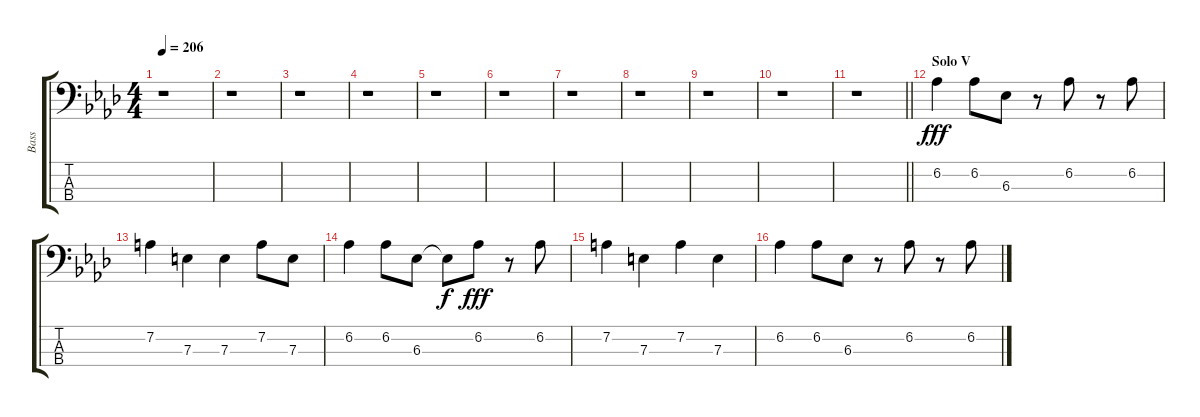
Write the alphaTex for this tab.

\track ("Bass" "Bass") {instrument synthbass2}
\staff {score tabs}
\tuning (G2 D2 A1 E1) {hide}
\ts (4 4)
\tempo 206
\clef f4
\ks ab
r.1{dy fff} |
r.1 |
r.1 |
r.1 |
r.1 |
r.1 |
r.1 |
r.1 |
r.1 |
r.1 |
\barLineRight lightlight
r.1 |
\section ("" "Solo V")
6.2.4 6.2.8 6.3.8 r.8 6.2.8 r.8 6.2.8 |
7.2.4 7.3.4 7.3.4 7.2.8 7.3.8 |
6.2.4 6.2.8 6.3.8 6.3{t}.8{dy f} 6.2.8{dy fff} r.8 6.2.8 |
7.2.4 7.3.4 7.2.4 7.3.4 |
6.2.4 6.2.8 6.3.8 r.8 6.2.8 r.8 6.2.8
